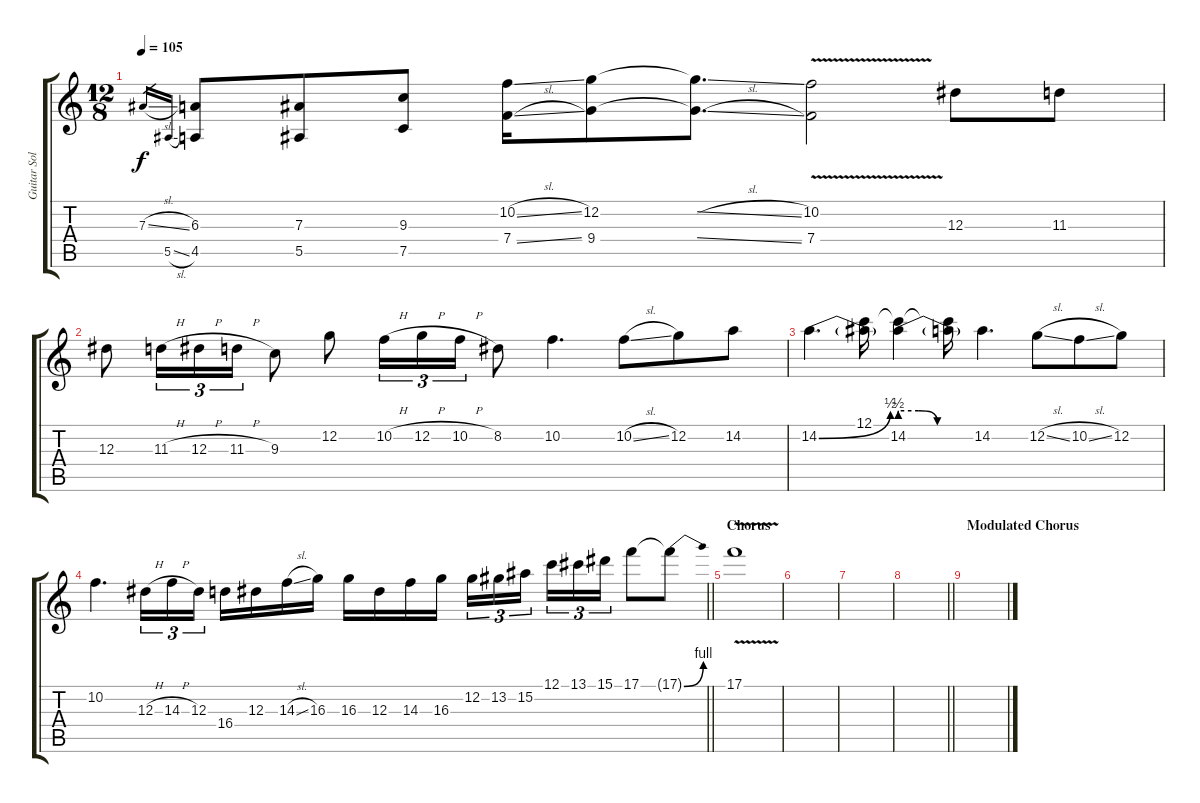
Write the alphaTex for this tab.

\track ("Guitar Solo" "Guitar Sol") {instrument distortionguitar}
\staff {score tabs}
\tuning (C4 G3 Eb3 Bb2 F2 C2) {hide}
\ts (12 8)
\tempo 105
\clef g2
\ks c
7.3{sl}.16{gr dy f} 5.5{sl}.16{gr} (6.3 4.5).8 (7.3 5.5).8 (9.3 7.5).8 (10.2{sl} 7.4{sl}).16 (12.2 9.4).8 (12.2{sl t} 9.4{sl t}).8{d} (10.2{v} 7.4{v}).2 12.3.8 11.3.8 |
12.3.8 11.3{h}.16{tu (3 2)} 12.3{h}.16{tu (3 2)} 11.3{h}.16{tu (3 2)} 9.3.8 12.2.8 10.2{h}.16{tu (3 2)} 12.2{h}.16{tu (3 2)} 10.2{h}.16{tu (3 2)} 8.2.8 10.2.4{d} 10.2{sl}.8 12.2.8 14.2.8 |
14.2{be (bend 0 0 60 2)}.4{d} (12.1 14.2{t}).16 (12.1{t} 14.2{be (custom 0 2 15 2 30 0 60 0)}).4 (12.1{t} 14.2{t}).16 14.2.4{d} 12.2{sl}.8 10.2{sl}.8 12.2.8 |
\barLineRight lightlight
10.2.4{d} 12.3{h}.16{tu (3 2)} 14.3{h}.16{tu (3 2)} 12.3.16{tu (3 2) beam splitsecondary} 16.4.16 12.3.16 14.3{sl}.16 16.3.16 16.3.16 12.3.16 14.3.16 16.3.16{beam splitsecondary} 12.2.16{tu (3 2)} 13.2.16{tu (3 2)} 15.2.16{tu (3 2)} 12.1.16{tu (3 2)} 13.1.16{tu (3 2)} 15.1.16{tu (3 2)} 17.1.8 17.1{be (bend 0 0 60 4) t}.8 |
\section ("" "Chorus")
17.1{v}.1 |
|
|
\barLineRight lightlight
|
\section ("" "Modulated Chorus")
